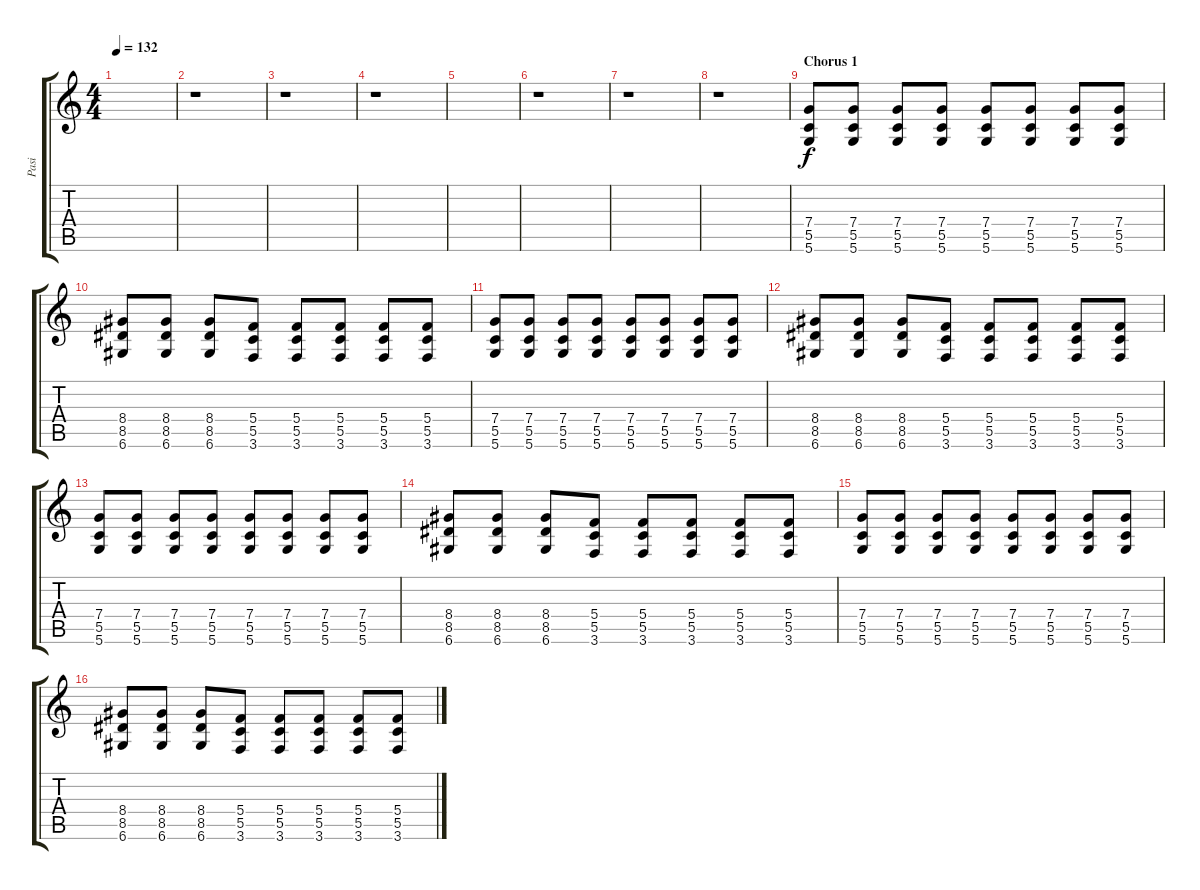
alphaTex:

\track ("Pasi" "Pasi") {instrument distortionguitar}
\staff {score tabs}
\tuning (D4 A3 F3 C3 G2 D2) {hide}
\ts (4 4)
\tempo 132
\clef g2
\ks c
|
r.1 |
r.1 |
r.1 |
|
r.1 |
r.1 |
r.1 |
\section ("" "Chorus 1")
(7.4 5.5 5.6).8{volume 12} (7.4 5.5 5.6).8 (7.4 5.5 5.6).8 (7.4 5.5 5.6).8 (7.4 5.5 5.6).8 (7.4 5.5 5.6).8 (7.4 5.5 5.6).8 (7.4 5.5 5.6).8 |
(8.4 8.5 6.6).8 (8.4 8.5 6.6).8 (8.4 8.5 6.6).8 (5.4 5.5 3.6).8 (5.4 5.5 3.6).8 (5.4 5.5 3.6).8 (5.4 5.5 3.6).8 (5.4 5.5 3.6).8 |
(7.4 5.5 5.6).8 (7.4 5.5 5.6).8 (7.4 5.5 5.6).8 (7.4 5.5 5.6).8 (7.4 5.5 5.6).8 (7.4 5.5 5.6).8 (7.4 5.5 5.6).8 (7.4 5.5 5.6).8 |
(8.4 8.5 6.6).8 (8.4 8.5 6.6).8 (8.4 8.5 6.6).8 (5.4 5.5 3.6).8 (5.4 5.5 3.6).8 (5.4 5.5 3.6).8 (5.4 5.5 3.6).8 (5.4 5.5 3.6).8 |
(7.4 5.5 5.6).8 (7.4 5.5 5.6).8 (7.4 5.5 5.6).8 (7.4 5.5 5.6).8 (7.4 5.5 5.6).8 (7.4 5.5 5.6).8 (7.4 5.5 5.6).8 (7.4 5.5 5.6).8 |
(8.4 8.5 6.6).8 (8.4 8.5 6.6).8 (8.4 8.5 6.6).8 (5.4 5.5 3.6).8 (5.4 5.5 3.6).8 (5.4 5.5 3.6).8 (5.4 5.5 3.6).8 (5.4 5.5 3.6).8 |
(7.4 5.5 5.6).8 (7.4 5.5 5.6).8 (7.4 5.5 5.6).8 (7.4 5.5 5.6).8 (7.4 5.5 5.6).8 (7.4 5.5 5.6).8 (7.4 5.5 5.6).8 (7.4 5.5 5.6).8 |
(8.4 8.5 6.6).8 (8.4 8.5 6.6).8 (8.4 8.5 6.6).8 (5.4 5.5 3.6).8 (5.4 5.5 3.6).8 (5.4 5.5 3.6).8 (5.4 5.5 3.6).8 (5.4 5.5 3.6).8
